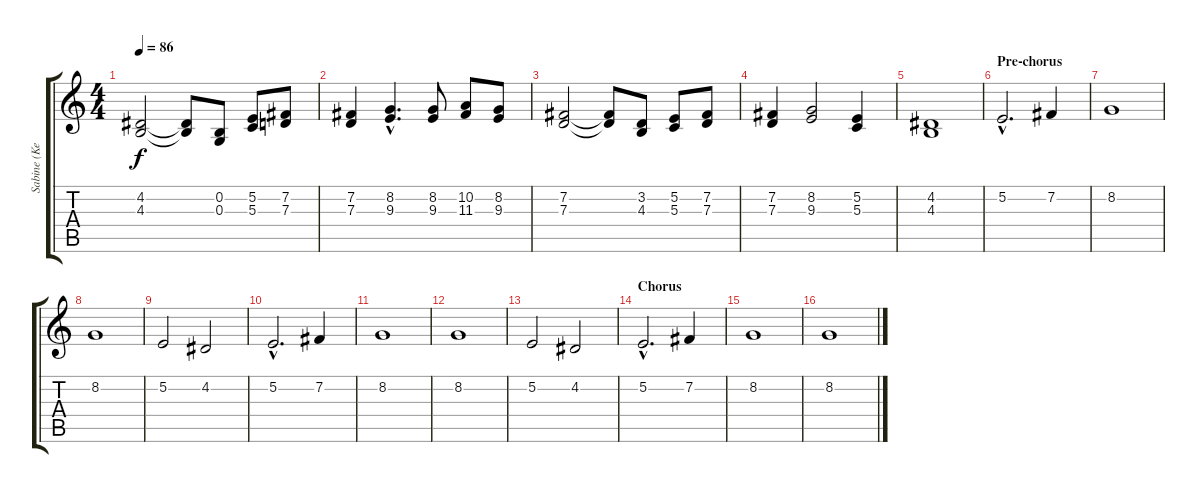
\track ("Sabine (KeybMid)" "Sabine (Ke") {instrument stringensemble1}
\staff {score tabs}
\tuning (E4 B3 G3 D3 A2 E2) {hide}
\ts (4 4)
\tempo 86
\clef g2
\ks c
(4.2 4.3).2{dy f} (4.2{t} 4.3{t}).8 (0.2 0.3).8 (5.2 5.3).8 (7.2 7.3).8 |
(7.2 7.3).4 (8.2{hac} 9.3{hac}).4{d} (8.2 9.3).8 (10.2 11.3).8 (8.2 9.3).8 |
(7.2 7.3).2 (7.2{t} 7.3{t}).8 (3.2 4.3).8 (5.2 5.3).8 (7.2 7.3).8 |
(7.2 7.3).4 (8.2 9.3).2 (5.2 5.3).4 |
(4.2 4.3).1 |
\section ("" "Pre-chorus")
5.2{hac}.2{d volume 14 balance 10 instrument stringensemble1} 7.2.4 |
8.2.1 |
8.2.1 |
5.2.2 4.2.2 |
5.2{hac}.2{d} 7.2.4 |
8.2.1 |
8.2.1 |
5.2.2 4.2.2 |
\section ("" "Chorus")
5.2{hac}.2{d} 7.2.4 |
8.2.1 |
8.2.1
